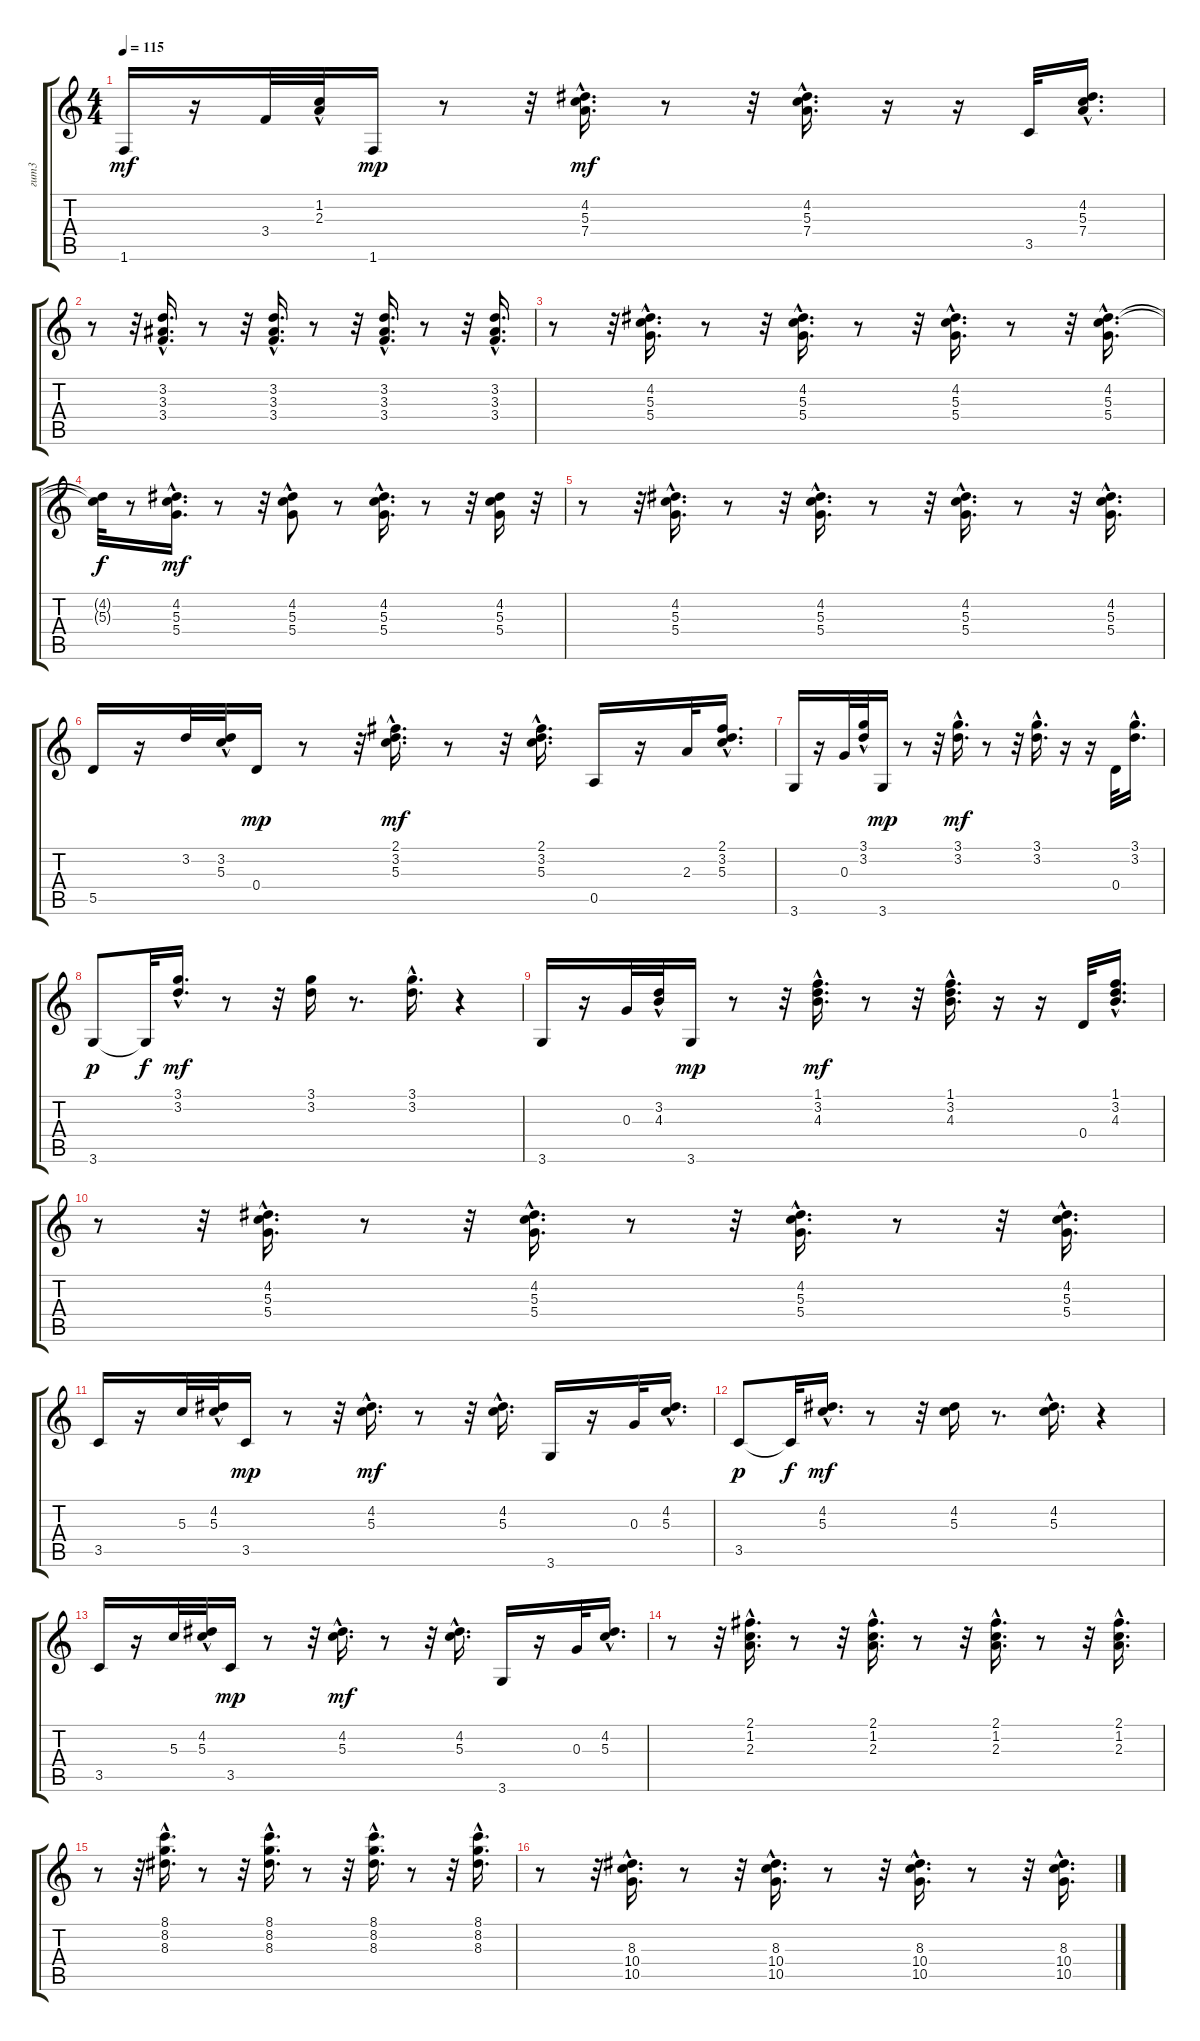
\track ("гит3" "гит3") {instrument electricguitarclean}
\staff {score tabs}
\tuning (E4 B3 G3 D3 A2 E2) {hide}
\ts (4 4)
\tempo 115
\clef g2
\ks c
1.6.16{dy mf} r.16 3.4.32 (1.2 2.3{hac}).32 1.6.16{dy mp} r.8 r.32 (4.2{hac} 5.3{hac} 7.4{hac}).16{d dy mf} r.8 r.32 (4.2{hac} 5.3 7.4{hac}).16{d} r.16 r.16 3.5.32 (4.2{hac} 5.3{hac} 7.4{hac}).16{d} |
r.8 r.32 (3.2{hac} 3.3{hac} 3.4{hac}).16{d} r.8 r.32 (3.2{hac} 3.3{hac} 3.4{hac}).16{d} r.8 r.32 (3.2{hac} 3.3{hac} 3.4).16{d} r.8 r.32 (3.2{hac} 3.3{hac} 3.4{hac}).16{d} |
r.8 r.32 (4.2{hac} 5.3{hac} 5.4{hac}).16{d} r.8 r.32 (4.2{hac} 5.3{hac} 5.4{hac}).16{d} r.8 r.32 (4.2{hac} 5.3{hac} 5.4).16{d} r.8 r.32 (4.2{hac} 5.3{hac} 5.4{hac}).16{d} |
(4.2{t} 5.3{t}).32{dy f} r.8 (4.2{hac} 5.3{hac} 5.4{hac}).16{d dy mf balance 16} r.8 r.32 (4.2 5.3 5.4{hac}).8{balance 7} r.8 (4.2{hac} 5.3{hac} 5.4{hac}).16{d} r.8 r.32 (4.2 5.3 5.4).16 r.32 |
r.8 r.32 (4.2{hac} 5.3{hac} 5.4{hac}).16{d} r.8 r.32 (4.2{hac} 5.3{hac} 5.4{hac}).16{d} r.8 r.32 (4.2{hac} 5.3{hac} 5.4).16{d} r.8 r.32 (4.2{hac} 5.3{hac} 5.4{hac}).16{d} |
5.5.16 r.16 3.2.32 (3.2 5.3{hac}).32 0.4.16{dy mp} r.8 r.32 (2.1{hac} 3.2{hac} 5.3{hac}).16{d dy mf} r.8 r.32 (2.1{hac} 3.2 5.3{hac}).16{d} 0.5.16 r.16 2.3.32 (2.1{hac} 3.2{hac} 5.3{hac}).16{d} |
3.6.16 r.16 0.3.32 (3.1 3.2{hac}).32 3.6.16{dy mp} r.8 r.32 (3.1{hac} 3.2{hac}).16{d dy mf} r.8 r.32 (3.1 3.2{hac}).16{d} r.16 r.16 0.4.32 (3.1{hac} 3.2{hac}).16{d} |
3.6.8{dy p} 3.6{t}.32{dy f} (3.1 3.2{hac}).16{d dy mf} r.8 r.32 (3.1 3.2).16 r.8{d} (3.1{hac} 3.2{hac}).16{d} r.4 |
3.6.16 r.16 0.3.32 (3.2 4.3{hac}).32 3.6.16{dy mp} r.8 r.32 (1.1{hac} 3.2{hac} 4.3{hac}).16{d dy mf} r.8 r.32 (1.1{hac} 3.2 4.3{hac}).16{d} r.16 r.16 0.4.32 (1.1{hac} 3.2{hac} 4.3{hac}).16{d} |
r.8 r.32 (4.2{hac} 5.3{hac} 5.4{hac}).16{d} r.8 r.32 (4.2{hac} 5.3{hac} 5.4{hac}).16{d volume 16} r.8 r.32 (4.2{hac} 5.3{hac} 5.4).16{d} r.8 r.32 (4.2{hac} 5.3{hac} 5.4{hac}).16{d} |
3.5.16 r.16 5.3.32 (4.2 5.3{hac}).32 3.5.16{dy mp} r.8 r.32 (4.2{hac} 5.3{hac}).16{d dy mf volume 13} r.8 r.32 (4.2 5.3{hac}).16{d} 3.6.16 r.16 0.3.32 (4.2{hac} 5.3{hac}).16{d} |
3.5.8{dy p} 3.5{t}.32{dy f} (4.2 5.3{hac}).16{d dy mf} r.8 r.32 (4.2 5.3).16 r.8{d} (4.2{hac} 5.3{hac}).16{d} r.4 |
3.5.16 r.16 5.3.32 (4.2 5.3{hac}).32 3.5.16{dy mp} r.8 r.32 (4.2{hac} 5.3{hac}).16{d dy mf} r.8 r.32 (4.2 5.3{hac}).16{d} 3.6.16 r.16 0.3.32 (4.2{hac} 5.3{hac}).16{d} |
r.8 r.32 (2.1{hac} 1.2{hac} 2.3{hac}).16{d} r.8 r.32 (2.1{hac} 1.2{hac} 2.3{hac}).16{d} r.8 r.32 (2.1{hac} 1.2{hac} 2.3).16{d} r.8 r.32 (2.1{hac} 1.2{hac} 2.3{hac}).16{d} |
r.8 r.32 (8.1{hac} 8.2{hac} 8.3{hac}).16{d} r.8 r.32 (8.1{hac} 8.2{hac} 8.3{hac}).16{d} r.8 r.32 (8.1{hac} 8.2{hac} 8.3).16{d} r.8 r.32 (8.1{hac} 8.2{hac} 8.3{hac}).16{d} |
r.8 r.32 (8.3{hac} 10.4{hac} 10.5{hac}).16{d} r.8 r.32 (8.3{hac} 10.4{hac} 10.5{hac}).16{d} r.8 r.32 (8.3{hac} 10.4{hac} 10.5).16{d} r.8 r.32 (8.3{hac} 10.4{hac} 10.5{hac}).16{d}
